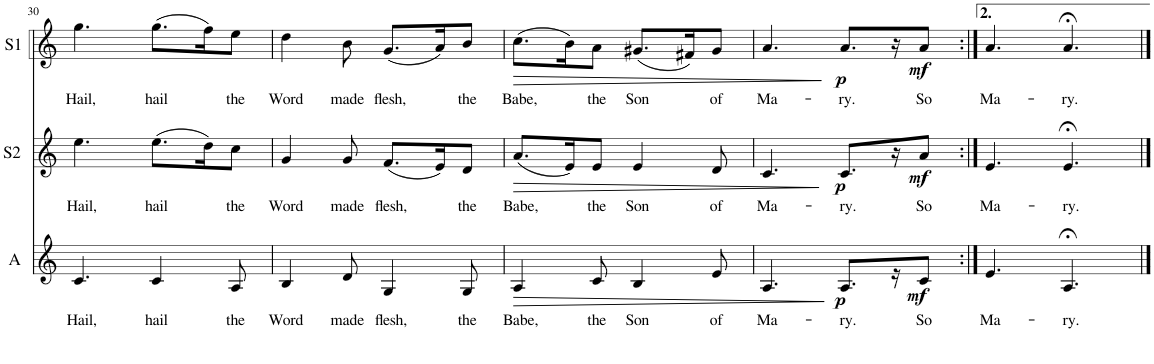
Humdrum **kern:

**kern	**text	**dynam	**kern	**text	**dynam	**kern	**text	**dynam
*part3	*part3	*part3	*part2	*part2	*part2	*part1	*part1	*part1
*staff3	*staff3	*staff3	*staff2	*staff2	*staff2	*staff1	*staff1	*staff1
*I"A	*	*	*I"S2	*	*	*I"S1	*	*
*I'A	*	*	*I'S2	*	*	*I'S1	*	*
!!LO:PB:g=z
*clefG2	*	*	*clefG2	*	*	*clefG2	*	*
*k[]	*	*	*k[]	*	*	*k[]	*	*
*M6/8	*	*	*M6/8	*	*	*M6/8	*	*
=30	=30	=30	=30	=30	=30	=30	=30	=30
!	!LO:LY:b	!	!	!LO:LY:b	!	!	!LO:LY:b	!
4.c/	Hail,	.	4.ee\	Hail,	.	4.gg\	Hail,	.
!	!LO:LY:b	!	!	!LO:LY:b	!	!	!LO:LY:b	!
4c/	hail	.	(8.ee\L	hail	.	(8.gg\L	hail	.
.	.	.	16dd\K)	.	.	16ff\K)	.	.
!	!LO:LY:b	!	!	!LO:LY:b	!	!	!LO:LY:b	!
8A/	the	.	8cc\J	the	.	8ee\J	the	.
=31	=31	=31	=31	=31	=31	=31	=31	=31
!	!LO:LY:b	!	!	!LO:LY:b	!	!	!LO:LY:b	!
4B/	Word	.	4g/	Word	.	4dd\	Word	.
!	!LO:LY:b	!	!	!LO:LY:b	!	!	!LO:LY:b	!
8d/	made	.	8g/	made	.	8b\	made	.
!	!LO:LY:b	!	!	!LO:LY:b	!	!	!LO:LY:b	!
4G/	flesh,	.	(8.f/L	flesh,	.	(8.g/L	flesh,	.
.	.	.	16e/K)	.	.	16a/K)	.	.
!	!LO:LY:b	!	!	!LO:LY:b	!	!	!LO:LY:b	!
8G/	the	.	8d/J	the	.	8b/J	the	.
=32	=32	=32	=32	=32	=32	=32	=32	=32
!	!LO:LY:b	!LO:HP:b	!	!LO:LY:b	!LO:HP:b	!	!LO:LY:b	!LO:HP:b
4A/	Babe,	>	(8.a/L	Babe,	>	(8.cc\L	Babe,	>
.	.	.	16e/K)	.	.	16b\K)	.	.
!	!LO:LY:b	!	!	!LO:LY:b	!	!	!LO:LY:b	!
8c/	the	.	8e/J	the	.	8a\J	the	.
!	!LO:LY:b	!	!	!LO:LY:b	!	!	!LO:LY:b	!
4B/	Son	.	4e/	Son	.	(8.g#X/L	Son	.
.	.	.	.	.	.	16f#X/K)	.	.
!	!LO:LY:b	!	!	!LO:LY:b	!	!	!LO:LY:b	!
8e/	of	.	8d/	of	.	8g#/J	of	.
=33	=33	=33	=33	=33	=33	=33	=33	=33
!	!LO:LY:b	!	!	!LO:LY:b	!	!	!LO:LY:b	!
4.A/	Ma-	.	4.c/	Ma-	.	4.a/	Ma-	.
!	!LO:LY:b	!LO:DY:n=1:b	!	!LO:LY:b	!LO:DY:n=1:b	!	!LO:LY:b	!LO:DY:n=1:b
8.A/L	-ry.	] p	8.c/L	-ry.	] p	8.a/L	-ry.	] p
16r	.	.	16r	.	.	16r	.	.
!	!LO:LY:b	!LO:DY:n=2:b	!	!LO:LY:b	!LO:DY:n=2:b	!	!LO:LY:b	!LO:DY:n=2:b
8c/J	So	mf	8a/J	So	mf	8a/J	So	mf
=34:|!	=34:|!	=34:|!	=34:|!	=34:|!	=34:|!	=34:|!	=34:|!	=34:|!
!	!LO:LY:b	!	!	!LO:LY:b	!	!	!LO:LY:b	!
4.e/	Ma-	.	4.e/	Ma-	.	4.a/	Ma-	.
!	!LO:LY:b	!	!	!LO:LY:b	!	!	!LO:LY:b	!
4.A;</	-ry.	.	4.e;</	-ry.	.	4.a;</	-ry.	.
==	==	==	==	==	==	==	==	==
*-	*-	*-	*-	*-	*-	*-	*-	*-
